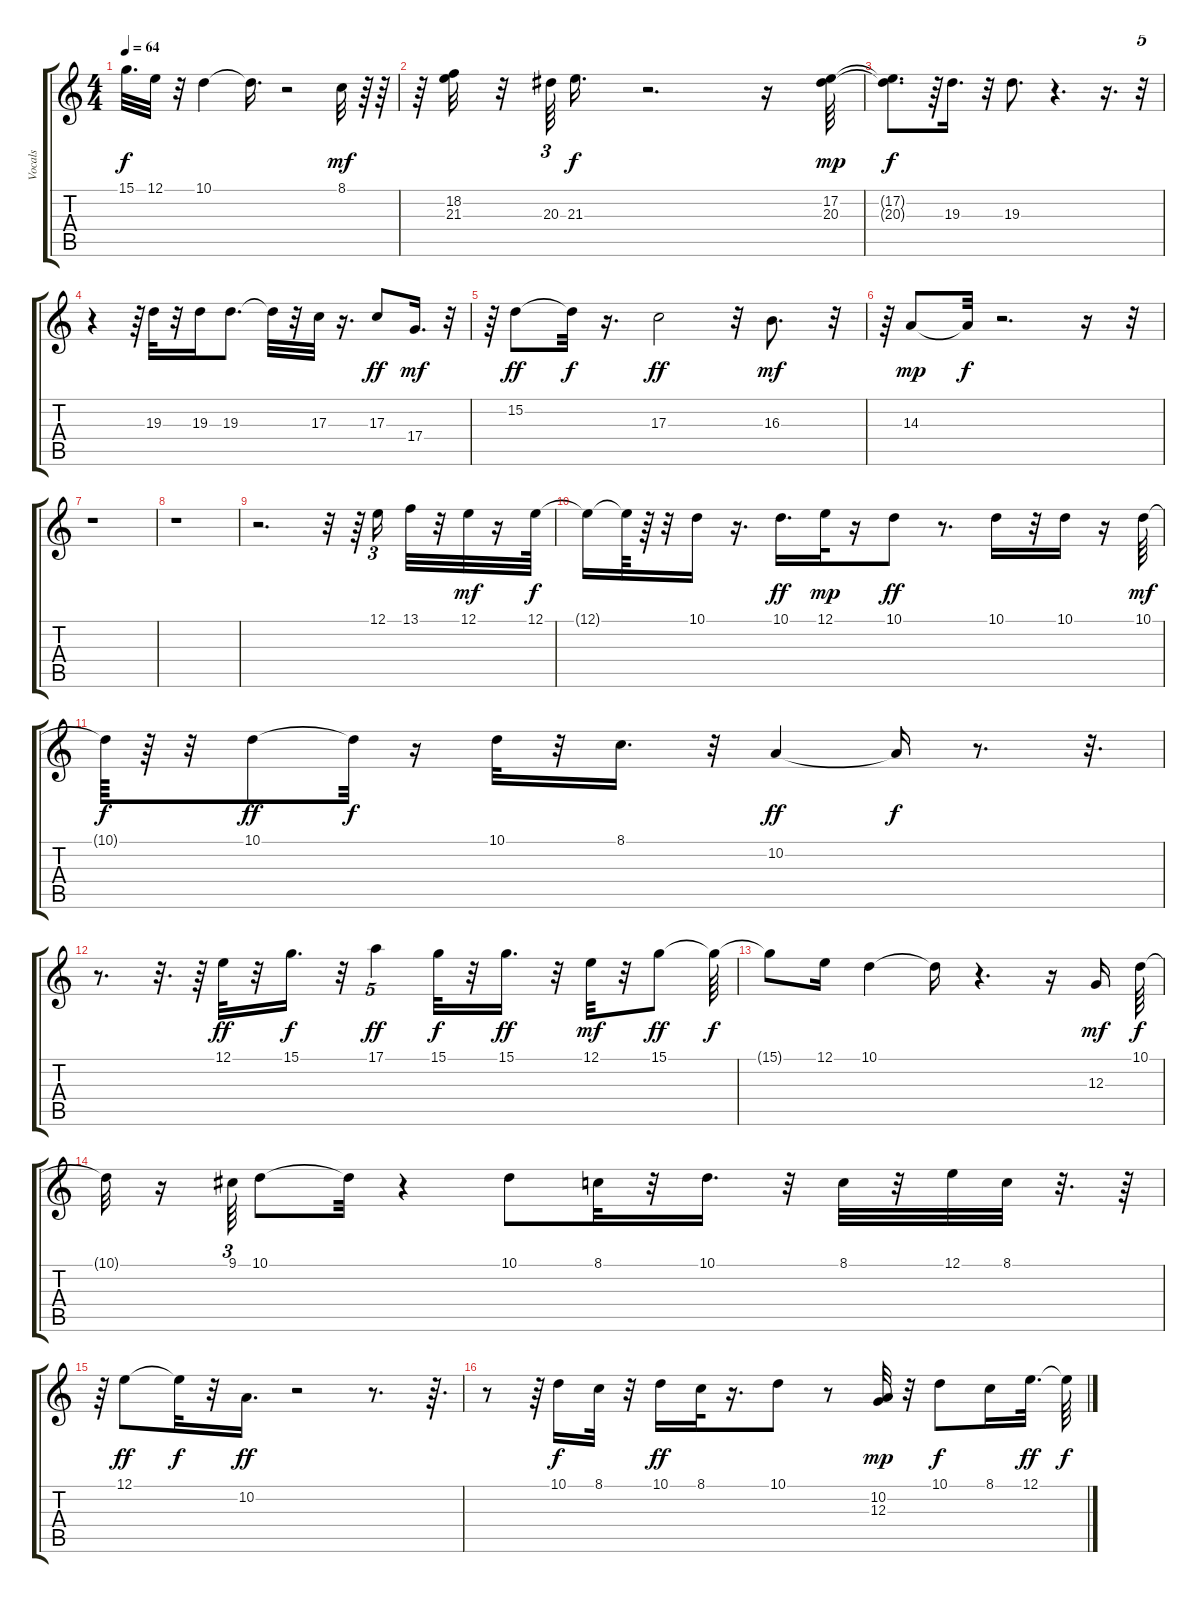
\track ("Vocals" "Vocals") {instrument fx4atmosphere}
\staff {score tabs}
\tuning (E4 B3 G3 D3 A2 E2) {hide}
\ts (4 4)
\tempo 64
\clef g2
\ks c
15.1{t}.32{d dy f} 12.1.32 r.32 10.1.4 10.1{t}.16{d} r.2 8.1.32{dy mf} r.64 r.64 |
r.64 (18.2 21.3).32 r.32 20.3.64{tu (3 2)} 21.3.16{d dy f} r.2{d} r.16 (17.2 20.3).64{dy mp} |
(17.2{t} 20.3{t}).8{d dy f} r.64 19.3.16{d} r.32 19.3.8{d} r.4{d} r.16{d} r.32{tu (5 4)} |
r.4 r.64 19.3.32 r.32 19.3.16 19.3.8{d} 19.3{t}.32 r.32 17.3.32 r.16{d} 17.3.8{dy ff} 17.4.16{d dy mf} r.32{tu (5 4)} |
r.64 15.2.8{dy ff} 15.2{t}.32{dy f} r.16{d} 17.3.2{dy ff} r.32 16.3.8{d dy mf} r.32{tu (5 4)} |
r.64 14.3.8{dy mp} 14.3{t}.32{dy f} r.2{d} r.16 r.32{tu (5 4)} |
r.1 |
r.1 |
r.2{d} r.32 r.64 12.1.16{tu (3 2)} 13.1.32 r.32 12.1.32{dy mf} r.16 12.1.64{dy f} |
12.1{t}.16 12.1{t}.64 r.64 r.32 10.1.16 r.16{d} 10.1.16{d dy ff} 12.1.32{dy mp} r.16 10.1.8{dy ff} r.8{d} 10.1.16 r.32 10.1.16 r.16 10.1.64{dy mf} |
10.1{t}.64{dy f} r.64 r.32 10.1.8{dy ff} 10.1{t}.32{dy f} r.16 10.1.32 r.32 8.1.16{d} r.32 10.2.4{dy ff} 10.2{t}.16{dy f} r.8{d} r.32{d} |
r.8{d} r.32{d} r.64 12.1.32{dy ff} r.32 15.1.16{d dy f} r.32 17.1.4{tu (5 4) dy ff} 15.1.32{dy f} r.32 15.1.16{d dy ff} r.32 12.1.32{dy mf} r.32 15.1.8{dy ff} 15.1{t}.64{dy f} |
15.1{t}.8 12.1.16 10.1.4 10.1{t}.16 r.4{d} r.16 12.3.16{dy mf} 10.1.64{dy f} |
10.1{t}.32 r.16 9.1.64{tu (3 2)} 10.1.8 10.1{t}.32 r.4 10.1.8 8.1.32 r.32 10.1.16{d} r.32 8.1.32 r.32 12.1.32 8.1.32 r.32{d} r.64 |
r.64 12.1.8{dy ff} 12.1{t}.32{dy f} r.32 10.2.16{d dy ff} r.2 r.8{d} r.64{d} |
r.8 r.64 10.1.16{dy f} 8.1.32 r.32 10.1.16{dy ff} 8.1.32 r.16{d} 10.1.8 r.8 (10.2 12.3).32{dy mp} r.32 10.1.8{dy f} 8.1.16 12.1.32{d dy ff} 12.1{t}.64{dy f}
